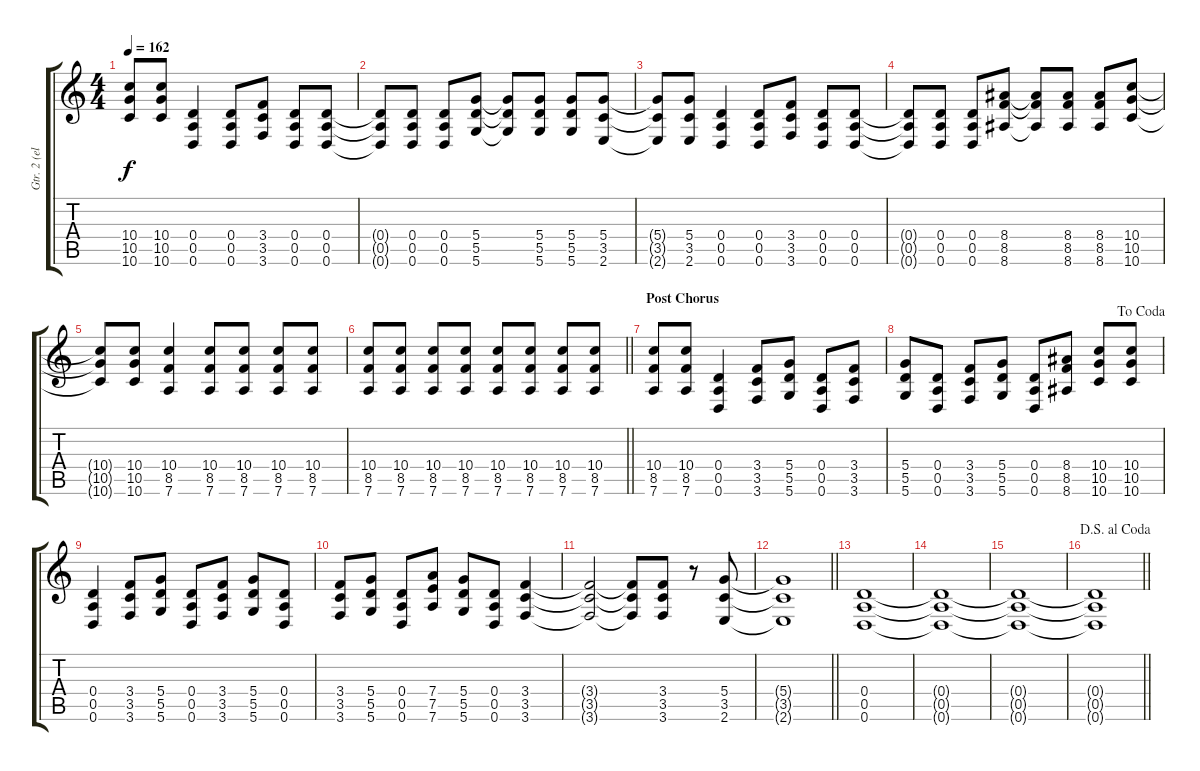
\track ("Gtr. 2 (elec. w/dist.)" "Gtr. 2 (el") {instrument distortionguitar}
\staff {score tabs}
\tuning (E4 B3 G3 D3 A2 D2) {hide}
\ts (4 4)
\tempo 162
\clef g2
\ks c
(10.4{t} 10.5{t} 10.6{t}).8{dy f} (10.4 10.5 10.6).8 (0.4 0.5 0.6).4 (0.4 0.5 0.6).8 (3.4 3.5 3.6).8 (0.4 0.5 0.6).8 (0.4 0.5 0.6).8 |
(0.4{t} 0.5{t} 0.6{t}).8 (0.4 0.5 0.6).8 (0.4 0.5 0.6).8 (5.4 5.5 5.6).8 (5.4{t} 5.5{t} 5.6{t}).8 (5.4 5.5 5.6).8 (5.4 5.5 5.6).8 (5.4 3.5 2.6).8 |
(5.4{t} 3.5{t} 2.6{t}).8 (5.4 3.5 2.6).8 (0.4 0.5 0.6).4 (0.4 0.5 0.6).8 (3.4 3.5 3.6).8 (0.4 0.5 0.6).8 (0.4 0.5 0.6).8 |
(0.4{t} 0.5{t} 0.6{t}).8 (0.4 0.5 0.6).8 (0.4 0.5 0.6).8 (8.4 8.5 8.6).8 (8.4{t} 8.5{t} 8.6{t}).8 (8.4 8.5 8.6).8 (8.4 8.5 8.6).8 (10.4 10.5 10.6).8 |
(10.4{t} 10.5{t} 10.6{t}).8 (10.4 10.5 10.6).8 (10.4 8.5 7.6).4 (10.4 8.5 7.6).8 (10.4 8.5 7.6).8 (10.4 8.5 7.6).8 (10.4 8.5 7.6).8 |
\barLineRight lightlight
(10.4 8.5 7.6).8 (10.4 8.5 7.6).8 (10.4 8.5 7.6).8 (10.4 8.5 7.6).8 (10.4 8.5 7.6).8 (10.4 8.5 7.6).8 (10.4 8.5 7.6).8 (10.4 8.5 7.6).8 |
\section ("" "Post Chorus")
(10.4 8.5 7.6).8 (10.4 8.5 7.6).8 (0.4 0.5 0.6).4 (3.4 3.5 3.6).8 (5.4 5.5 5.6).8 (0.4 0.5 0.6).8 (3.4 3.5 3.6).8 |
\jump dacoda
(5.4 5.5 5.6).8 (0.4 0.5 0.6).8 (3.4 3.5 3.6).8 (5.4 5.5 5.6).8 (0.4 0.5 0.6).8 (8.4 8.5 8.6).8 (10.4 10.5 10.6).8 (10.4 10.5 10.6).8 |
(0.4 0.5 0.6).4 (3.4 3.5 3.6).8 (5.4 5.5 5.6).8 (0.4 0.5 0.6).8 (3.4 3.5 3.6).8 (5.4 5.5 5.6).8 (0.4 0.5 0.6).8 |
(3.4 3.5 3.6).8 (5.4 5.5 5.6).8 (0.4 0.5 0.6).8 (7.4 7.5 7.6).8 (5.4 5.5 5.6).8 (0.4 0.5 0.6).8 (3.4 3.5 3.6).4 |
(3.4{t} 3.5{t} 3.6{t}).2 (3.4{t} 3.5{t} 3.6{t}).8 (3.4 3.5 3.6).8 r.8 (5.4 3.5 2.6).8 |
\barLineRight lightlight
(5.4{t} 3.5{t} 2.6{t}).1 |
(0.4 0.5 0.6).1 |
(0.4{t} 0.5{t} 0.6{t}).1 |
(0.4{t} 0.5{t} 0.6{t}).1 |
\jump dalsegnoalcoda
\barLineRight lightlight
(0.4{t} 0.5{t} 0.6{t}).1
